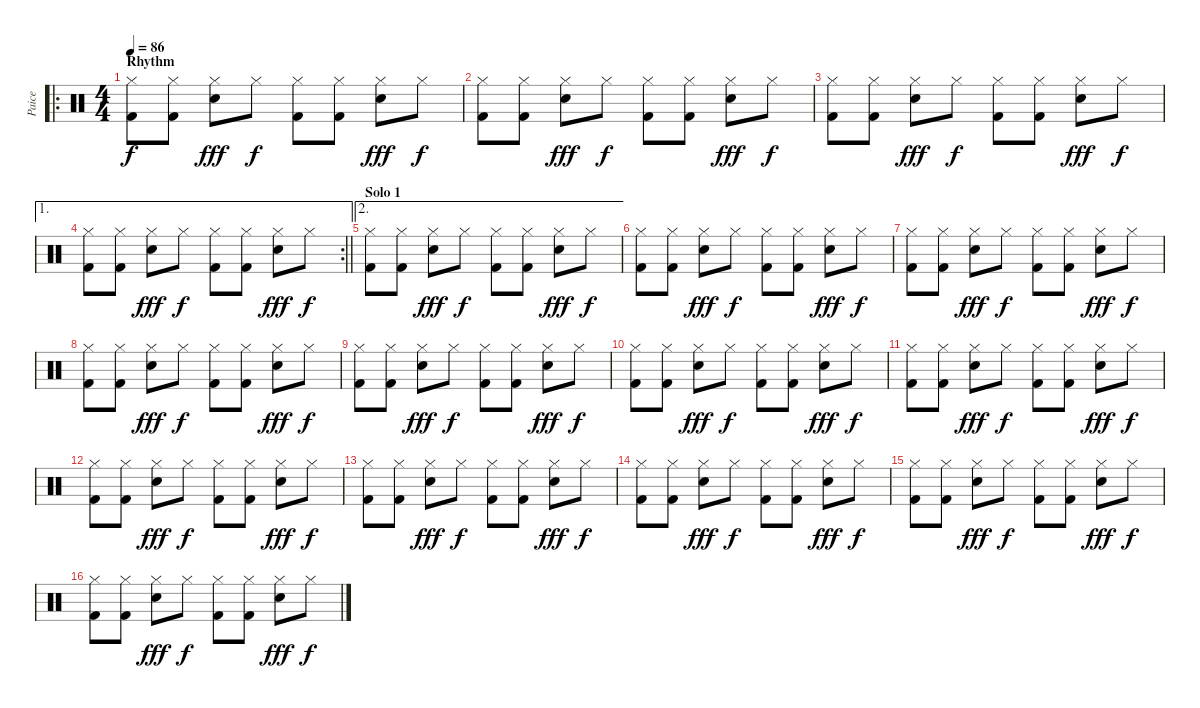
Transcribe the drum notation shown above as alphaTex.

\track ("Paice" "Paice") {instrument percussion}
\staff {score}
\articulation defaults
\ro
\ts (4 4)
\section ("" "Rhythm")
\tempo 86
\clef neutral
\ks c
("Hi-Hat (closed)" "Kick (hit) 2").8{dy f} ("Hi-Hat (closed)" "Kick (hit) 2").8 ("Hi-Hat (closed)" "Electric Snare (hit)").8{dy fff} "Hi-Hat (closed)".8{dy f} ("Hi-Hat (closed)" "Kick (hit) 2").8 ("Hi-Hat (closed)" "Kick (hit) 2").8 ("Hi-Hat (closed)" "Electric Snare (hit)").8{dy fff} "Hi-Hat (closed)".8{dy f} |
("Hi-Hat (closed)" "Kick (hit) 2").8 ("Hi-Hat (closed)" "Kick (hit) 2").8 ("Hi-Hat (closed)" "Electric Snare (hit)").8{dy fff} "Hi-Hat (closed)".8{dy f} ("Hi-Hat (closed)" "Kick (hit) 2").8 ("Hi-Hat (closed)" "Kick (hit) 2").8 ("Hi-Hat (closed)" "Electric Snare (hit)").8{dy fff} "Hi-Hat (closed)".8{dy f} |
("Hi-Hat (closed)" "Kick (hit) 2").8 ("Hi-Hat (closed)" "Kick (hit) 2").8 ("Hi-Hat (closed)" "Electric Snare (hit)").8{dy fff} "Hi-Hat (closed)".8{dy f} ("Hi-Hat (closed)" "Kick (hit) 2").8 ("Hi-Hat (closed)" "Kick (hit) 2").8 ("Hi-Hat (closed)" "Electric Snare (hit)").8{dy fff} "Hi-Hat (closed)".8{dy f} |
\ae 1
\rc 2
\barLineRight lightlight
("Hi-Hat (closed)" "Kick (hit) 2").8 ("Hi-Hat (closed)" "Kick (hit) 2").8 ("Hi-Hat (closed)" "Electric Snare (hit)").8{dy fff} "Hi-Hat (closed)".8{dy f} ("Hi-Hat (closed)" "Kick (hit) 2").8 ("Hi-Hat (closed)" "Kick (hit) 2").8 ("Hi-Hat (closed)" "Electric Snare (hit)").8{dy fff} "Hi-Hat (closed)".8{dy f} |
\ae 2
\section ("" "Solo 1")
("Hi-Hat (closed)" "Kick (hit) 2").8 ("Hi-Hat (closed)" "Kick (hit) 2").8 ("Hi-Hat (closed)" "Electric Snare (hit)").8{dy fff} "Hi-Hat (closed)".8{dy f} ("Hi-Hat (closed)" "Kick (hit) 2").8 ("Hi-Hat (closed)" "Kick (hit) 2").8 ("Hi-Hat (closed)" "Electric Snare (hit)").8{dy fff} "Hi-Hat (closed)".8{dy f} |
("Hi-Hat (closed)" "Kick (hit) 2").8 ("Hi-Hat (closed)" "Kick (hit) 2").8 ("Hi-Hat (closed)" "Electric Snare (hit)").8{dy fff} "Hi-Hat (closed)".8{dy f} ("Hi-Hat (closed)" "Kick (hit) 2").8 ("Hi-Hat (closed)" "Kick (hit) 2").8 ("Hi-Hat (closed)" "Electric Snare (hit)").8{dy fff} "Hi-Hat (closed)".8{dy f} |
("Hi-Hat (closed)" "Kick (hit) 2").8 ("Hi-Hat (closed)" "Kick (hit) 2").8 ("Hi-Hat (closed)" "Electric Snare (hit)").8{dy fff} "Hi-Hat (closed)".8{dy f} ("Hi-Hat (closed)" "Kick (hit) 2").8 ("Hi-Hat (closed)" "Kick (hit) 2").8 ("Hi-Hat (closed)" "Electric Snare (hit)").8{dy fff} "Hi-Hat (closed)".8{dy f} |
("Hi-Hat (closed)" "Kick (hit) 2").8 ("Hi-Hat (closed)" "Kick (hit) 2").8 ("Hi-Hat (closed)" "Electric Snare (hit)").8{dy fff} "Hi-Hat (closed)".8{dy f} ("Hi-Hat (closed)" "Kick (hit) 2").8 ("Hi-Hat (closed)" "Kick (hit) 2").8 ("Hi-Hat (closed)" "Electric Snare (hit)").8{dy fff} "Hi-Hat (closed)".8{dy f} |
("Hi-Hat (closed)" "Kick (hit) 2").8 ("Hi-Hat (closed)" "Kick (hit) 2").8 ("Hi-Hat (closed)" "Electric Snare (hit)").8{dy fff} "Hi-Hat (closed)".8{dy f} ("Hi-Hat (closed)" "Kick (hit) 2").8 ("Hi-Hat (closed)" "Kick (hit) 2").8 ("Hi-Hat (closed)" "Electric Snare (hit)").8{dy fff} "Hi-Hat (closed)".8{dy f} |
("Hi-Hat (closed)" "Kick (hit) 2").8 ("Hi-Hat (closed)" "Kick (hit) 2").8 ("Hi-Hat (closed)" "Electric Snare (hit)").8{dy fff} "Hi-Hat (closed)".8{dy f} ("Hi-Hat (closed)" "Kick (hit) 2").8 ("Hi-Hat (closed)" "Kick (hit) 2").8 ("Hi-Hat (closed)" "Electric Snare (hit)").8{dy fff} "Hi-Hat (closed)".8{dy f} |
("Hi-Hat (closed)" "Kick (hit) 2").8 ("Hi-Hat (closed)" "Kick (hit) 2").8 ("Hi-Hat (closed)" "Electric Snare (hit)").8{dy fff} "Hi-Hat (closed)".8{dy f} ("Hi-Hat (closed)" "Kick (hit) 2").8 ("Hi-Hat (closed)" "Kick (hit) 2").8 ("Hi-Hat (closed)" "Electric Snare (hit)").8{dy fff} "Hi-Hat (closed)".8{dy f} |
("Hi-Hat (closed)" "Kick (hit) 2").8 ("Hi-Hat (closed)" "Kick (hit) 2").8 ("Hi-Hat (closed)" "Electric Snare (hit)").8{dy fff} "Hi-Hat (closed)".8{dy f} ("Hi-Hat (closed)" "Kick (hit) 2").8 ("Hi-Hat (closed)" "Kick (hit) 2").8 ("Hi-Hat (closed)" "Electric Snare (hit)").8{dy fff} "Hi-Hat (closed)".8{dy f} |
("Hi-Hat (closed)" "Kick (hit) 2").8 ("Hi-Hat (closed)" "Kick (hit) 2").8 ("Hi-Hat (closed)" "Electric Snare (hit)").8{dy fff} "Hi-Hat (closed)".8{dy f} ("Hi-Hat (closed)" "Kick (hit) 2").8 ("Hi-Hat (closed)" "Kick (hit) 2").8 ("Hi-Hat (closed)" "Electric Snare (hit)").8{dy fff} "Hi-Hat (closed)".8{dy f} |
("Hi-Hat (closed)" "Kick (hit) 2").8 ("Hi-Hat (closed)" "Kick (hit) 2").8 ("Hi-Hat (closed)" "Electric Snare (hit)").8{dy fff} "Hi-Hat (closed)".8{dy f} ("Hi-Hat (closed)" "Kick (hit) 2").8 ("Hi-Hat (closed)" "Kick (hit) 2").8 ("Hi-Hat (closed)" "Electric Snare (hit)").8{dy fff} "Hi-Hat (closed)".8{dy f} |
("Hi-Hat (closed)" "Kick (hit) 2").8 ("Hi-Hat (closed)" "Kick (hit) 2").8 ("Hi-Hat (closed)" "Electric Snare (hit)").8{dy fff} "Hi-Hat (closed)".8{dy f} ("Hi-Hat (closed)" "Kick (hit) 2").8 ("Hi-Hat (closed)" "Kick (hit) 2").8 ("Hi-Hat (closed)" "Electric Snare (hit)").8{dy fff} "Hi-Hat (closed)".8{dy f} |
("Hi-Hat (closed)" "Kick (hit) 2").8 ("Hi-Hat (closed)" "Kick (hit) 2").8 ("Hi-Hat (closed)" "Electric Snare (hit)").8{dy fff} "Hi-Hat (closed)".8{dy f} ("Hi-Hat (closed)" "Kick (hit) 2").8 ("Hi-Hat (closed)" "Kick (hit) 2").8 ("Hi-Hat (closed)" "Electric Snare (hit)").8{dy fff} "Hi-Hat (closed)".8{dy f}
